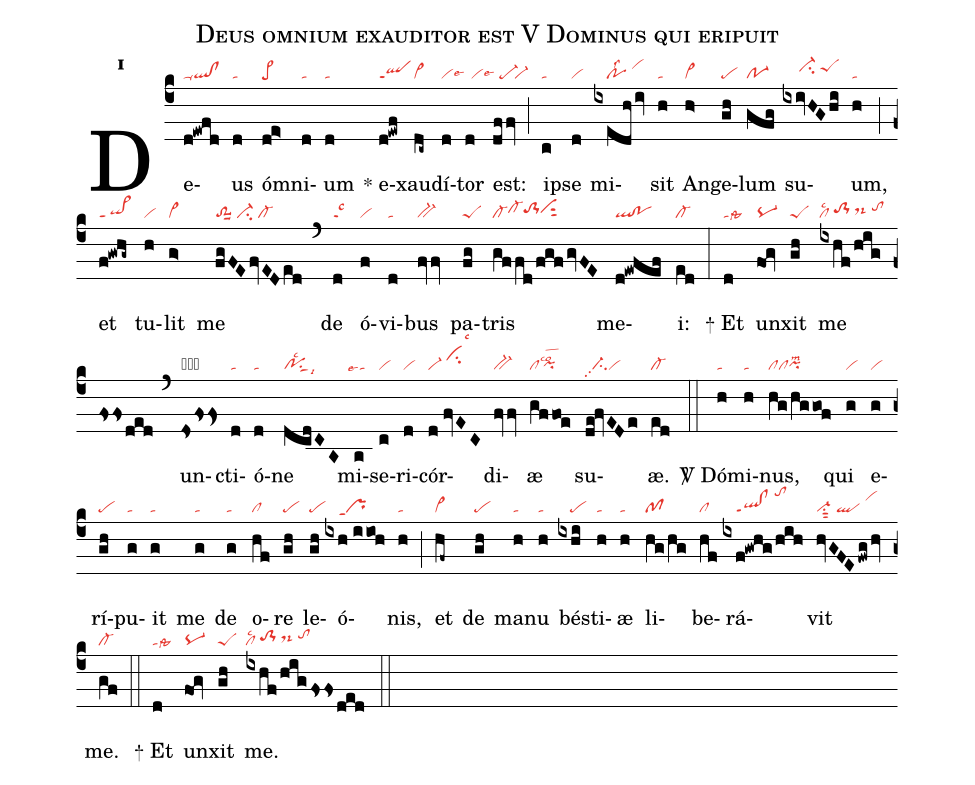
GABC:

name:Deus omnium exauditor est V Dominus qui eripuit;
office-part:re;
mode:1;
nabc-lines:1;
%%
initial-style: 1;
name:Deus omnium exauditor est;
mode: 1;
office-part: Responsorium;
annotation: Resp.;
annotation: i;
nabc-lines:1;
%%
(c4) De(d!ewfd|ql!clppu1)us(d|ta) óm(de>|pe>)ni(d|ta)um(d|ta) <sp>*</sp> e(d!ewf|qlppt1)xau(dc~|vi>)dí(d|vilse6)tor(d|//vilse6) est:(dffv|//pe-`vi-) (;) ip(c|ta)se(d|vi) mi(ixedh/iv|////polss2/vihj)sit(h|ta) An(h>|vi>)ge(gh|pe)lum(gfg|po-1) su(ixivHGhi|/////ci-hi/peShi)um,(h|ta) (;) et(f!gwhg~|qi>ppt1) tu(h|vi)lit(g>|vi>) me(fgFEfvEDed|to-1suu1/ci-/cl-) (`) de(d|talsc3) ó(f|vi)vi(d|ta)bus(fvfv|bv-) pa(fg|peS)tris(gf/fd/fgfgvFE|cl-cl-hhto-1hhvihhsut2) me(d!ewfef|ql!po)i:(ed|cl-) (:)

<sp>+</sp> Et(d|talssta3) un(fog|pq-)xit(gh|peS) me(ixhf/hig/fsfsded|cllsc2/to-1hh/ds-hh/tohi) (`) un(dsfsfs>|tsM>lss3)cti(d|ta)ó(d|ta)ne(dcdCA|posu1sut1lsc2lsi9) mi(a|``talse4)se(c|vi)ri(d|vi)cór(d//fvEC|vi-/cihjlsc3)di(fvfv|bv-)æ(gffoe|clpihglsco2) su(de!fvEDe|//ci-pp2vi)æ.(ed|cl-) (::)

<sp>V/</sp> Dó(h|ta)mi(h|ta)nus,(hg/hg/gof|clclpihglsm2) qui(g|vi) e(g|vi)rí(gh|pe)pu(g|ta)it(g|ta) me(g|ta) de(g|ta) o(hf|cl)re(gh|pe) le(gh|pe)ó(ixh//iioh|////prppt1)nis,(h|ta) (;) et(hf~|vi>) de(gh|pe) ma(h|ta)nu(h|ta) bés(ixhi|////pe)ti(h|ta)æ(h|ta) li(hg/hg|pf)be(hf|cl)rá(ixf!gwhg/hih|////ql!clppt1/tohm)vit(hvGFE/fwg/hv|vi-su1sut2/ql/vihk) me.(gf|cl-) (::)

<sp>+</sp> Et(d|talssta3) un(fog|pq-)xit(gh|peS) me.(ixhf/hig/fsfsded|cllsc2/to-1hh/ds-hh/tohi) (::)
